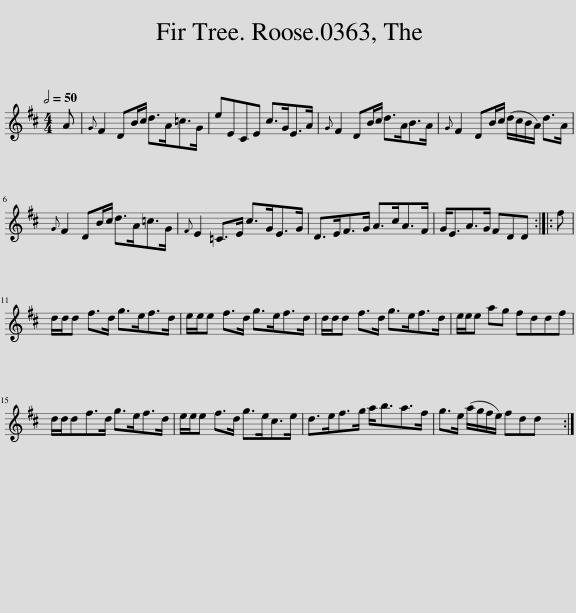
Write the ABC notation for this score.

X:1
L:1/8
Q:1/2=50
M:4/4
I:linebreak $
K:D
V:1 treble
V:1
 A |{G} F2 DB/c/ d>A=c>G | eECE c>GE>A |{G} F2 DB/c/ d>AB>A |{G} F2 DB/c/ (d/c/B/A/) d>A |$ %5
{G} F2 DB/c/ d>A=c>G |{F} E2 =C>E c>GE>G | D>EF>G A>cA>F | G<EA>G FDD :: f |$ %10
 d/d/d f>d g>ef>d | e/e/e f>d g>ef>d | d/d/d f>d g>ef>d | e/e/e ag fddf |$ d/d/df>d g>ef>d | %15
 e/e/e f>d g>ec>e | d>ef>g a<ba>f | g>e (a/g/f/e/) fdd x :| %18
